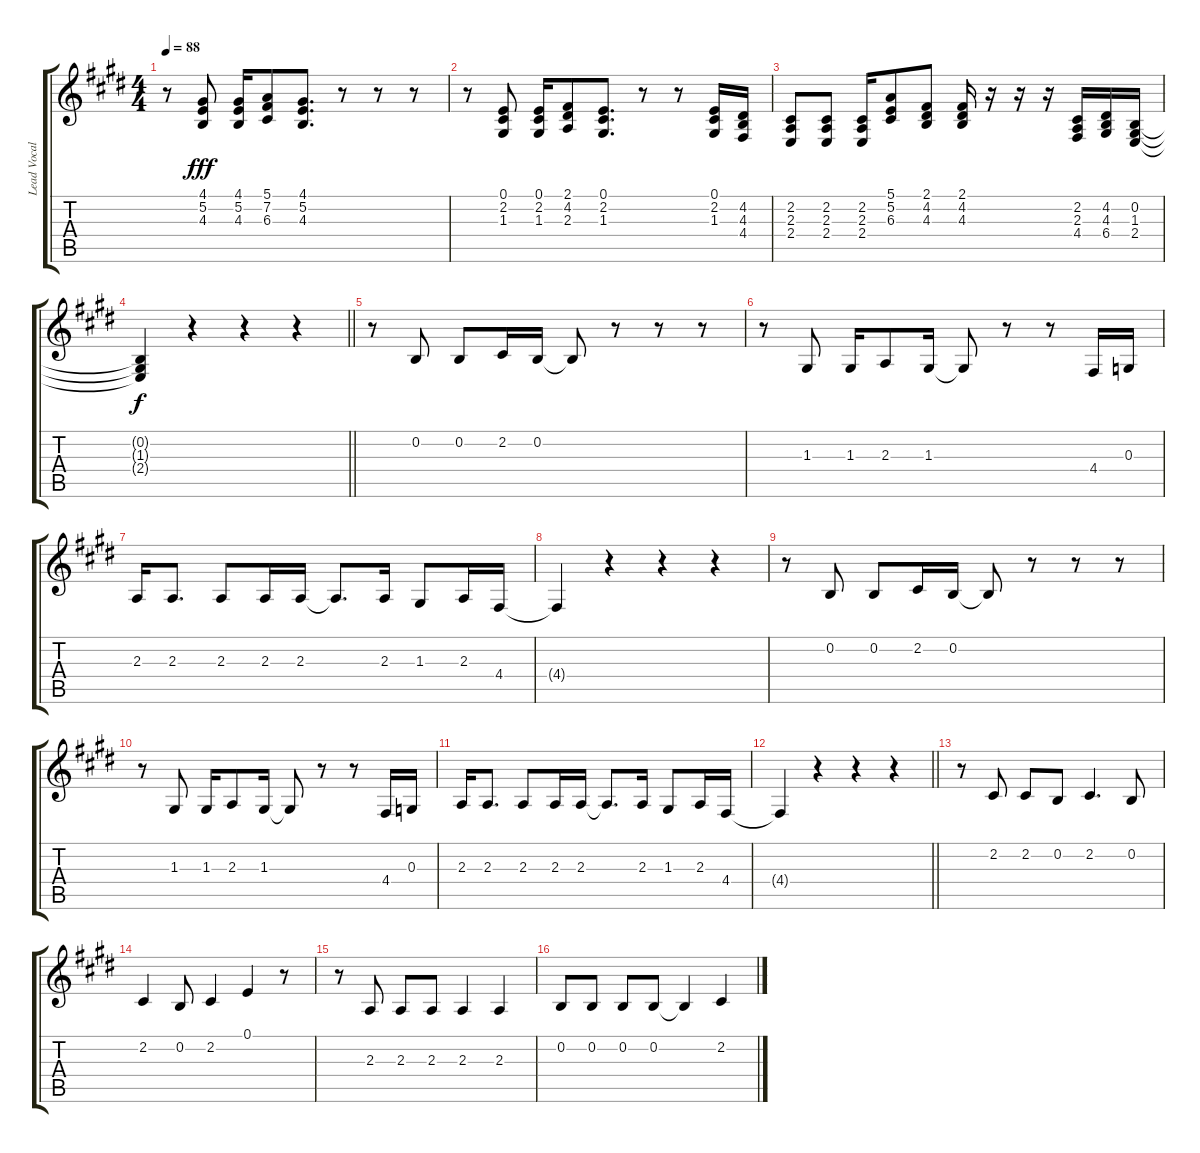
\track ("Lead Vocal" "Lead Vocal") {instrument altosax}
\staff {score tabs}
\tuning (E4 B3 G3 D3 A2 E2) {hide}
\ts (4 4)
\tempo 88
\clef g2
\ks e
r.8{dy f} (4.1 5.2 4.3).8{dy fff} (4.1 5.2 4.3).16 (5.1 7.2 6.3).8 (4.1 5.2 4.3).8{d} r.8 r.8 r.8 |
r.8 (0.1 2.2 1.3).8 (0.1 2.2 1.3).16 (2.1 4.2 2.3).8 (0.1 2.2 1.3).8{d} r.8 r.8 (0.1 2.2 1.3).16 (4.2 4.3 4.4).16 |
(2.2 2.3 2.4).8 (2.2 2.3 2.4).8 (2.2 2.3 2.4).16 (5.1 5.2 6.3).8 (2.1 4.2 4.3).8 (2.1 4.2 4.3).16 r.16 r.16 r.16 (2.2 2.3 4.4).16 (4.2 4.3 6.4).16 (0.2 1.3 2.4).16 |
\barLineRight lightlight
(0.2{t} 1.3{t} 2.4{t}).4{dy f} r.4 r.4 r.4 |
r.8 0.2.8 0.2.8 2.2.16 0.2.16 0.2{t}.8 r.8 r.8 r.8 |
r.8 1.3.8 1.3.16 2.3.8 1.3.16 1.3{t}.8 r.8 r.8 4.4.16 0.3.16 |
2.3.16 2.3.8{d} 2.3.8 2.3.16 2.3.16 2.3{t}.8{d} 2.3.16 1.3.8 2.3.16 4.4.16 |
4.4{t}.4 r.4 r.4 r.4 |
r.8 0.2.8 0.2.8 2.2.16 0.2.16 0.2{t}.8 r.8 r.8 r.8 |
r.8 1.3.8 1.3.16 2.3.8 1.3.16 1.3{t}.8 r.8 r.8 4.4.16 0.3.16 |
2.3.16 2.3.8{d} 2.3.8 2.3.16 2.3.16 2.3{t}.8{d} 2.3.16 1.3.8 2.3.16 4.4.16 |
\barLineRight lightlight
4.4{t}.4 r.4 r.4 r.4 |
r.8 2.2.8 2.2.8 0.2.8 2.2.4{d} 0.2.8 |
2.2.4 0.2.8 2.2.4 0.1.4 r.8 |
r.8 2.3.8 2.3.8 2.3.8 2.3.4 2.3.4 |
0.2.8 0.2.8 0.2.8 0.2.8 0.2{t}.4 2.2.4
